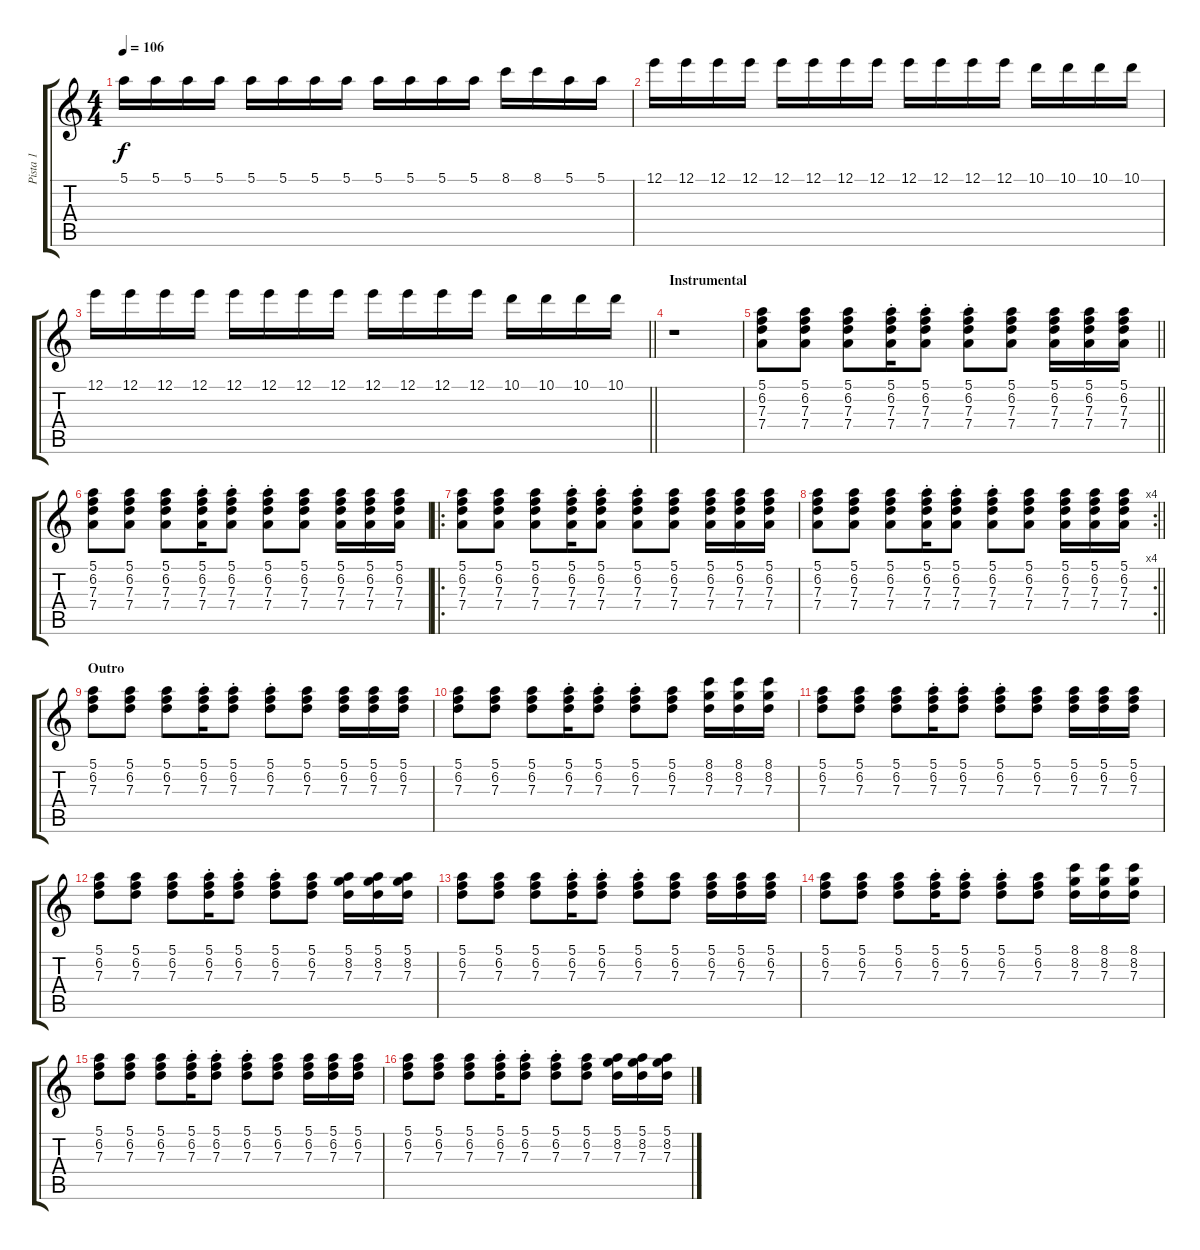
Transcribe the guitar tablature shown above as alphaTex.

\track ("Pista 1" "Pista 1") {instrument distortionguitar}
\staff {score tabs}
\tuning (E4 B3 G3 D3 A2 E2) {hide}
\ts (4 4)
\tempo 106
\clef g2
\ks c
5.1.16{dy f} 5.1.16 5.1.16 5.1.16 5.1.16 5.1.16 5.1.16 5.1.16 5.1.16 5.1.16 5.1.16 5.1.16 8.1.16 8.1.16 5.1.16 5.1.16 |
12.1.16 12.1.16 12.1.16 12.1.16 12.1.16 12.1.16 12.1.16 12.1.16 12.1.16 12.1.16 12.1.16 12.1.16 10.1.16 10.1.16 10.1.16 10.1.16 |
\barLineRight lightlight
12.1.16 12.1.16 12.1.16 12.1.16 12.1.16 12.1.16 12.1.16 12.1.16 12.1.16 12.1.16 12.1.16 12.1.16 10.1.16 10.1.16 10.1.16 10.1.16 |
\section ("" "Instrumental")
r.1 |
\barLineRight lightlight
(5.1 6.2 7.3 7.4).8 (5.1 6.2 7.3 7.4).8 (5.1 6.2 7.3 7.4).8 (5.1{st} 6.2{st} 7.3{st} 7.4{st}).16 (5.1{st} 6.2{st} 7.3{st} 7.4{st}).8 (5.1{st} 6.2{st} 7.3{st} 7.4{st}).8 (5.1 6.2 7.3 7.4).8 (5.1 6.2 7.3 7.4).16 (5.1 6.2 7.3 7.4).16 (5.1 6.2 7.3 7.4).16 |
(5.1 6.2 7.3 7.4).8 (5.1 6.2 7.3 7.4).8 (5.1 6.2 7.3 7.4).8 (5.1{st} 6.2{st} 7.3{st} 7.4{st}).16 (5.1{st} 6.2{st} 7.3{st} 7.4{st}).8 (5.1{st} 6.2{st} 7.3{st} 7.4{st}).8 (5.1 6.2 7.3 7.4).8 (5.1 6.2 7.3 7.4).16 (5.1 6.2 7.3 7.4).16 (5.1 6.2 7.3 7.4).16 |
\ro
(5.1 6.2 7.3 7.4).8 (5.1 6.2 7.3 7.4).8 (5.1 6.2 7.3 7.4).8 (5.1{st} 6.2{st} 7.3{st} 7.4{st}).16 (5.1{st} 6.2{st} 7.3{st} 7.4{st}).8 (5.1{st} 6.2{st} 7.3{st} 7.4{st}).8 (5.1 6.2 7.3 7.4).8 (5.1 6.2 7.3 7.4).16 (5.1 6.2 7.3 7.4).16 (5.1 6.2 7.3 7.4).16 |
\rc 4
\barLineRight lightlight
(5.1 6.2 7.3 7.4).8 (5.1 6.2 7.3 7.4).8 (5.1 6.2 7.3 7.4).8 (5.1{st} 6.2{st} 7.3{st} 7.4{st}).16 (5.1{st} 6.2{st} 7.3{st} 7.4{st}).8 (5.1{st} 6.2{st} 7.3{st} 7.4{st}).8 (5.1 6.2 7.3 7.4).8 (5.1 6.2 7.3 7.4).16 (5.1 6.2 7.3 7.4).16 (5.1 6.2 7.3 7.4).16 |
\section ("" "Outro")
(5.1 6.2 7.3).8 (5.1 6.2 7.3).8 (5.1 6.2 7.3).8 (5.1{st} 6.2{st} 7.3{st}).16 (5.1{st} 6.2{st} 7.3{st}).8 (5.1{st} 6.2{st} 7.3{st}).8 (5.1 6.2 7.3).8 (5.1 6.2 7.3).16 (5.1 6.2 7.3).16 (5.1 6.2 7.3).16 |
(5.1 6.2 7.3).8 (5.1 6.2 7.3).8 (5.1 6.2 7.3).8 (5.1{st} 6.2{st} 7.3{st}).16 (5.1{st} 6.2{st} 7.3{st}).8 (5.1{st} 6.2{st} 7.3{st}).8 (5.1 6.2 7.3).8 (8.1 8.2 7.3).16 (8.1 8.2 7.3).16 (8.1 8.2 7.3).16 |
(5.1 6.2 7.3).8 (5.1 6.2 7.3).8 (5.1 6.2 7.3).8 (5.1{st} 6.2{st} 7.3{st}).16 (5.1{st} 6.2{st} 7.3{st}).8 (5.1{st} 6.2{st} 7.3{st}).8 (5.1 6.2 7.3).8 (5.1 6.2 7.3).16 (5.1 6.2 7.3).16 (5.1 6.2 7.3).16 |
(5.1 6.2 7.3).8 (5.1 6.2 7.3).8 (5.1 6.2 7.3).8 (5.1{st} 6.2{st} 7.3{st}).16 (5.1{st} 6.2{st} 7.3{st}).8 (5.1{st} 6.2{st} 7.3{st}).8 (5.1 6.2 7.3).8 (5.1 8.2 7.3).16 (5.1 8.2 7.3).16 (5.1 8.2 7.3).16 |
(5.1 6.2 7.3).8 (5.1 6.2 7.3).8 (5.1 6.2 7.3).8 (5.1{st} 6.2{st} 7.3{st}).16 (5.1{st} 6.2{st} 7.3{st}).8 (5.1{st} 6.2{st} 7.3{st}).8 (5.1 6.2 7.3).8 (5.1 6.2 7.3).16 (5.1 6.2 7.3).16 (5.1 6.2 7.3).16 |
(5.1 6.2 7.3).8 (5.1 6.2 7.3).8 (5.1 6.2 7.3).8 (5.1{st} 6.2{st} 7.3{st}).16 (5.1{st} 6.2{st} 7.3{st}).8 (5.1{st} 6.2{st} 7.3{st}).8 (5.1 6.2 7.3).8 (8.1 8.2 7.3).16 (8.1 8.2 7.3).16 (8.1 8.2 7.3).16 |
(5.1 6.2 7.3).8 (5.1 6.2 7.3).8 (5.1 6.2 7.3).8 (5.1{st} 6.2{st} 7.3{st}).16 (5.1{st} 6.2{st} 7.3{st}).8 (5.1{st} 6.2{st} 7.3{st}).8 (5.1 6.2 7.3).8 (5.1 6.2 7.3).16 (5.1 6.2 7.3).16 (5.1 6.2 7.3).16 |
(5.1 6.2 7.3).8 (5.1 6.2 7.3).8 (5.1 6.2 7.3).8 (5.1{st} 6.2{st} 7.3{st}).16 (5.1{st} 6.2{st} 7.3{st}).8 (5.1{st} 6.2{st} 7.3{st}).8 (5.1 6.2 7.3).8 (5.1 8.2 7.3).16 (5.1 8.2 7.3).16 (5.1 8.2 7.3).16
